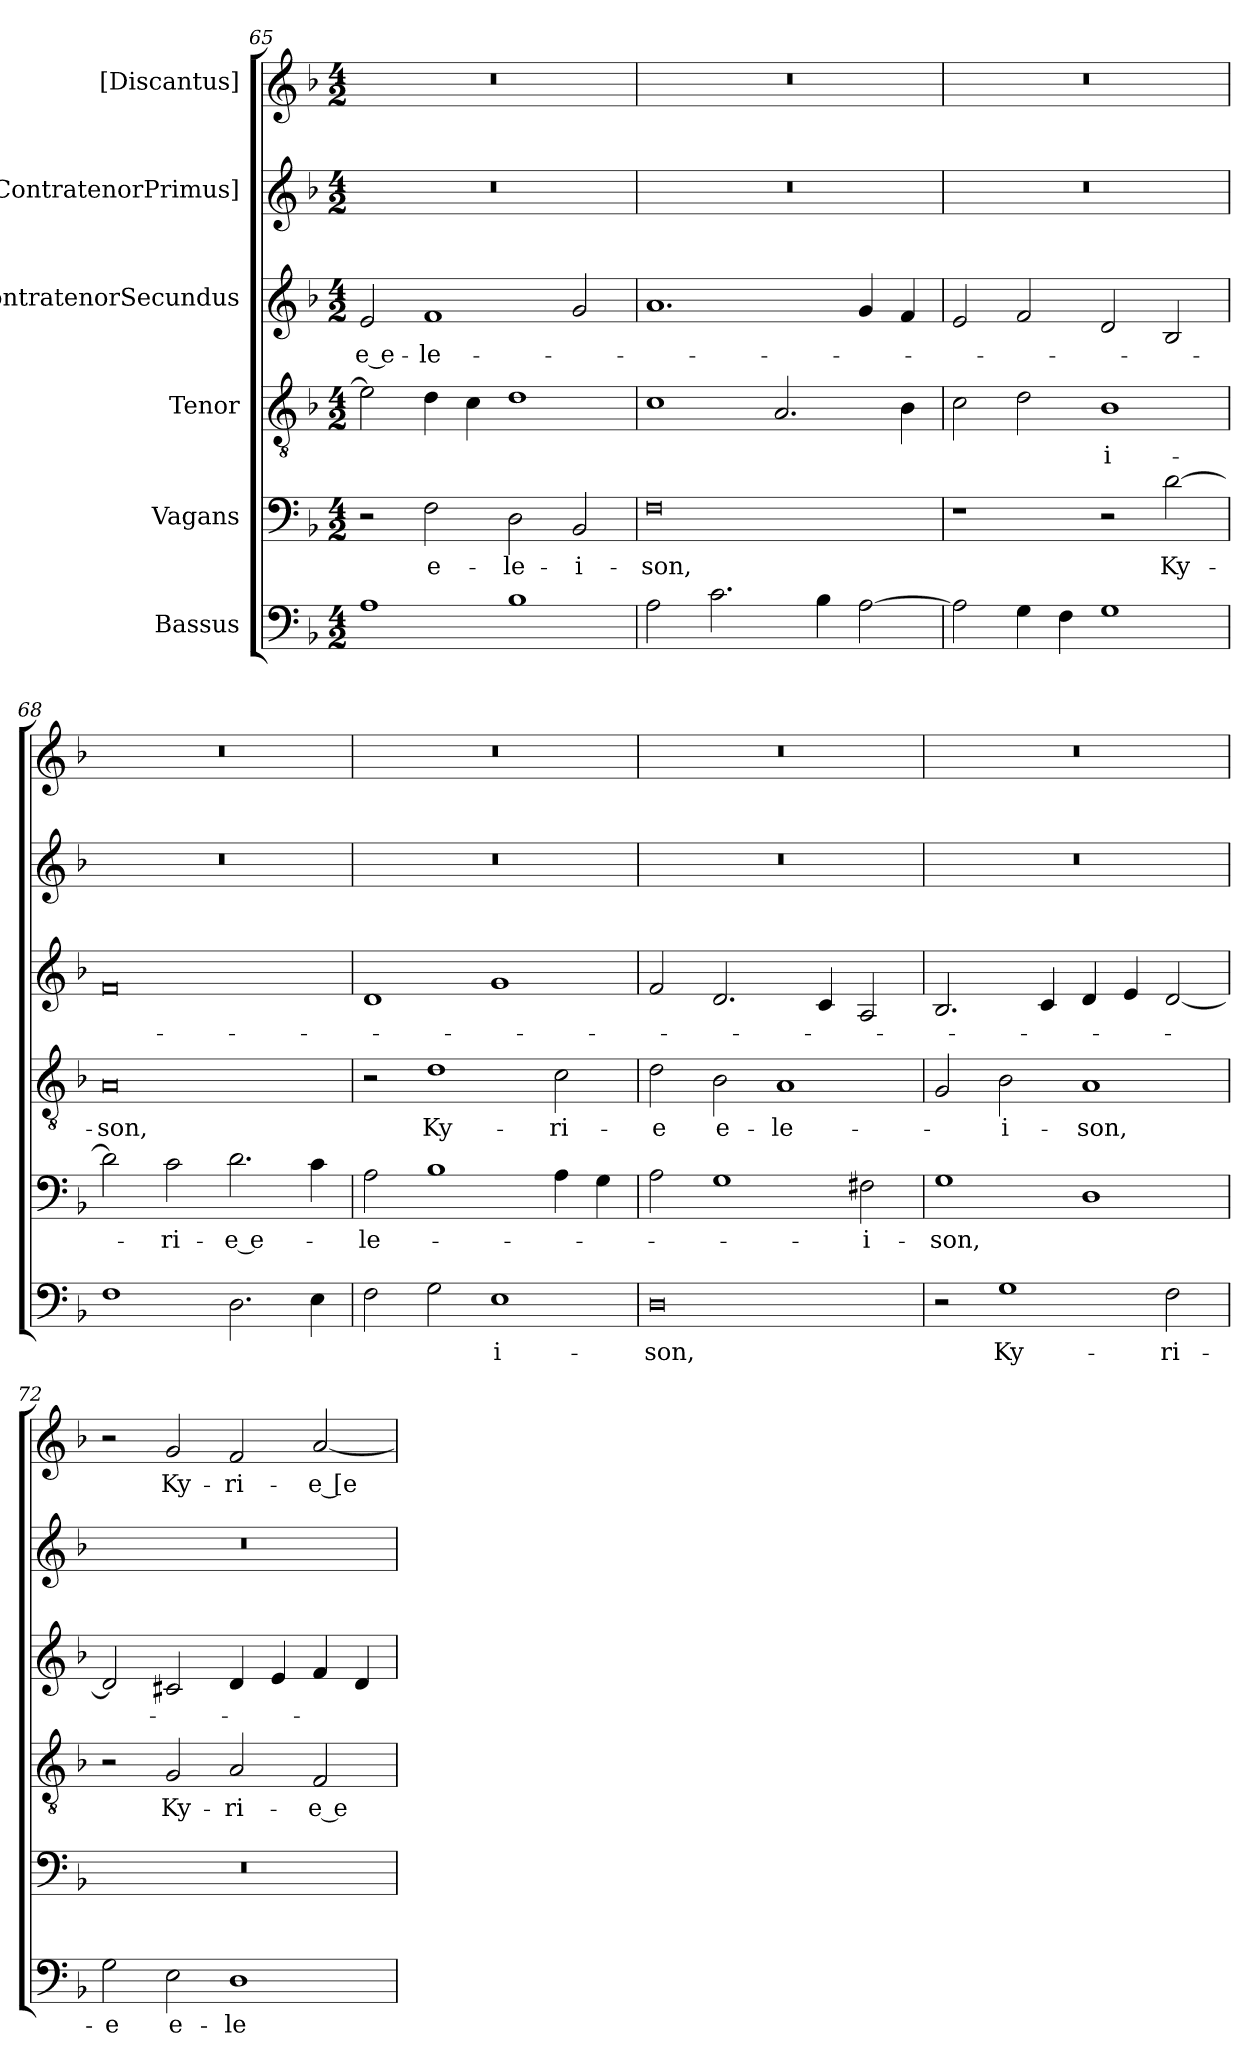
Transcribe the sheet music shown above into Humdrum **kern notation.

**kern	**text	**kern	**text	**kern	**text	**kern	**text	**kern	**kern	**text
*part6	*part6	*part5	*part5	*part4	*part4	*part3	*part3	*part2	*part1	*part1
*staff6	*staff6	*staff5	*staff5	*staff4	*staff4	*staff3	*staff3	*staff2	*staff1	*staff1
*I"Bassus	*	*I"Vagans	*	*I"Tenor	*	*I"ContratenorSecundus	*	*I"[ContratenorPrimus]	*I"[Discantus]	*
*clefF4	*	*clefF4	*	*clefGv2	*	*clefG2	*	*clefG2	*clefG2	*
*k[b-]	*	*k[b-]	*	*k[b-]	*	*k[b-]	*	*k[b-]	*k[b-]	*
*M4/2	*	*M4/2	*	*M4/2	*	*M4/2	*	*M4/2	*M4/2	*
=65	=65	=65	=65	=65	=65	=65	=65	=65	=65	=65
1A\	.	2r	.	2e\]	.	2e/	-e e-	0r	0r	.
.	.	2F\	e-	4d\	.	1f/	-le-	.	.	.
.	.	.	.	4c\	.	.	.	.	.	.
1B-\	.	2D\	-le-	1d\	.	.	.	.	.	.
.	.	2BB-/	-i-	.	.	2g/	.	.	.	.
=66	=66	=66	=66	=66	=66	=66	=66	=66	=66	=66
2A\	.	0F\	-son,	1c\	.	1.a/	.	0r	0r	.
2.c\	.	.	.	.	.	.	.	.	.	.
.	.	.	.	2.A/	.	.	.	.	.	.
4B-\	.	.	.	.	.	.	.	.	.	.
[2A\	.	.	.	.	.	4g/	.	.	.	.
.	.	.	.	4B-\	.	4f/	.	.	.	.
=67	=67	=67	=67	=67	=67	=67	=67	=67	=67	=67
2A\]	.	1r	.	2c\	.	2e/	.	0r	0r	.
4G\	.	.	.	2d\	.	2f/	.	.	.	.
4F\	.	.	.	.	.	.	.	.	.	.
1G\	.	2r	.	1B-\	-i-	2d/	.	.	.	.
.	.	[2d\	Ky-	.	.	2B-/	.	.	.	.
=68	=68	=68	=68	=68	=68	=68	=68	=68	=68	=68
1F\	.	2d\]	.	0A/	-son,	0f/	.	0r	0r	.
.	.	2c\	-ri-	.	.	.	.	.	.	.
2.D\	.	2.d\	-e e-	.	.	.	.	.	.	.
4E\	.	4c\	.	.	.	.	.	.	.	.
=69	=69	=69	=69	=69	=69	=69	=69	=69	=69	=69
2F\	.	2A\	-le-	2r	.	1d/	.	0r	0r	.
2G\	.	1B-\	.	1d\	Ky-	.	.	.	.	.
1E\	-i-	.	.	.	.	1g/	.	.	.	.
.	.	4A\	.	2c\	-ri-	.	.	.	.	.
.	.	4G\	.	.	.	.	.	.	.	.
=70	=70	=70	=70	=70	=70	=70	=70	=70	=70	=70
0D\	-son,	2A\	.	2d\	-e	2f/	.	0r	0r	.
.	.	1G\	.	2B-\	e-	2.d/	.	.	.	.
.	.	.	.	1A/	-le-	.	.	.	.	.
.	.	.	.	.	.	4c/	.	.	.	.
.	.	2F#X\	-i-	.	.	2A/	.	.	.	.
=71	=71	=71	=71	=71	=71	=71	=71	=71	=71	=71
2r	.	1G\	-son,	2G/	.	2.B-/	.	0r	0r	.
1G\	Ky-	.	.	2B-\	-i-	.	.	.	.	.
.	.	.	.	.	.	4c/	.	.	.	.
.	.	1D\	.	1A/	-son,	4d/	.	.	.	.
.	.	.	.	.	.	4e/	.	.	.	.
2F\	-ri-	.	.	.	.	[2d/	.	.	.	.
=72	=72	=72	=72	=72	=72	=72	=72	=72	=72	=72
2G\	-e	0r	.	2r	.	2d/]	.	0r	2r	.
2E\	e-	.	.	2G/	Ky-	2c#X/	.	.	2g/	Ky-
1D\	-le-	.	.	2A/	-ri-	4d/	.	.	2f/	-ri-
.	.	.	.	.	.	4e/	.	.	.	.
.	.	.	.	2F/	-e e-	4f/	.	.	[2a/	-e [e-
.	.	.	.	.	.	4d/	.	.	.	.
=	=	=	=	=	=	=	=	=	=	=
*-	*-	*-	*-	*-	*-	*-	*-	*-	*-	*-
